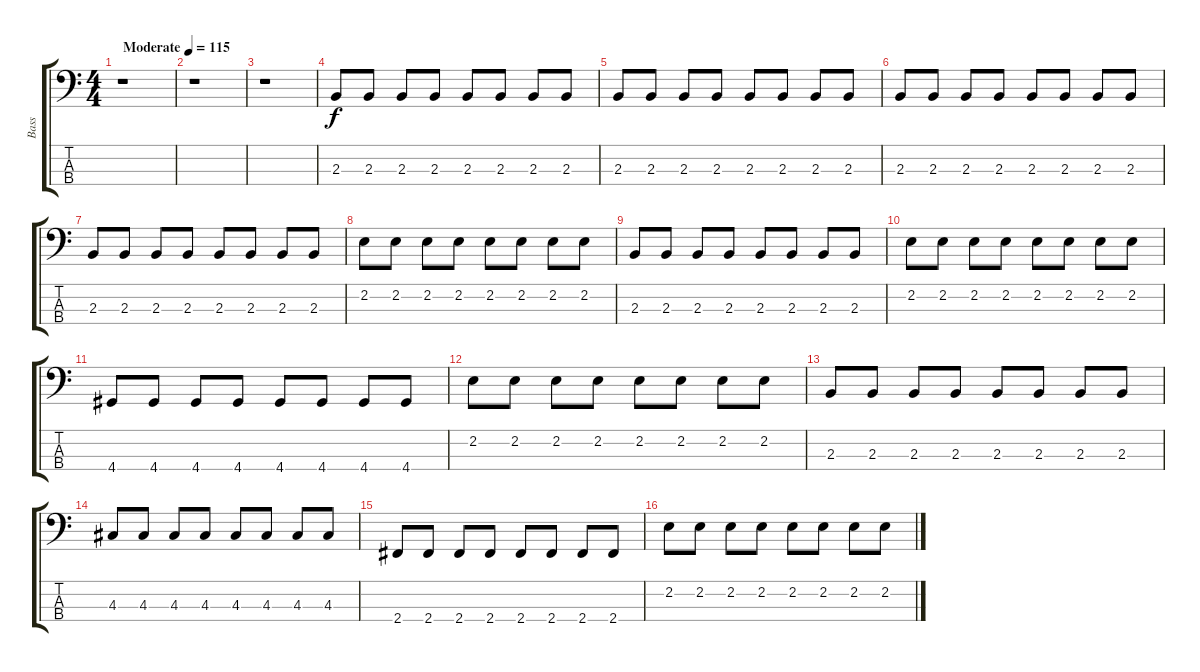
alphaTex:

\track ("Bass" "Bass") {instrument fretlessbass}
\staff {score tabs}
\tuning (G2 D2 A1 E1) {hide}
\ts (4 4)
\tempo (115 "Moderate")
\clef f4
\ks c
r.1{dy f instrument fretlessbass} |
r.1 |
r.1 |
2.3.8 2.3.8 2.3.8 2.3.8 2.3.8 2.3.8 2.3.8 2.3.8 |
2.3.8 2.3.8 2.3.8 2.3.8 2.3.8 2.3.8 2.3.8 2.3.8 |
2.3.8 2.3.8 2.3.8 2.3.8 2.3.8 2.3.8 2.3.8 2.3.8 |
2.3.8 2.3.8 2.3.8 2.3.8 2.3.8 2.3.8 2.3.8 2.3.8 |
2.2.8 2.2.8 2.2.8 2.2.8 2.2.8 2.2.8 2.2.8 2.2.8 |
2.3.8 2.3.8 2.3.8 2.3.8 2.3.8 2.3.8 2.3.8 2.3.8 |
2.2.8 2.2.8 2.2.8 2.2.8 2.2.8 2.2.8 2.2.8 2.2.8 |
4.4.8 4.4.8 4.4.8 4.4.8 4.4.8 4.4.8 4.4.8 4.4.8 |
2.2.8 2.2.8 2.2.8 2.2.8 2.2.8 2.2.8 2.2.8 2.2.8 |
2.3.8 2.3.8 2.3.8 2.3.8 2.3.8 2.3.8 2.3.8 2.3.8 |
4.3.8 4.3.8 4.3.8 4.3.8 4.3.8 4.3.8 4.3.8 4.3.8 |
2.4.8 2.4.8 2.4.8 2.4.8 2.4.8 2.4.8 2.4.8 2.4.8 |
2.2.8 2.2.8 2.2.8 2.2.8 2.2.8 2.2.8 2.2.8 2.2.8
